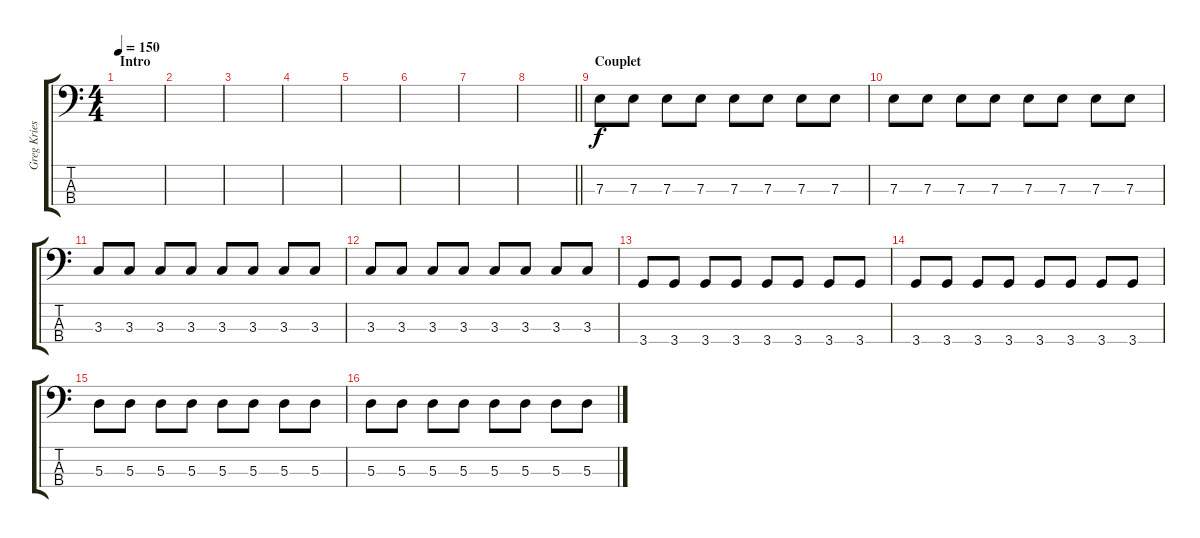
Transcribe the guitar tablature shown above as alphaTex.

\track ("Greg Kriesel - Bass" "Greg Kries") {instrument electricbasspick}
\staff {score tabs}
\tuning (G2 D2 A1 E1) {hide}
\ts (4 4)
\section ("" "Intro")
\tempo 150
\clef f4
\ks c
|
|
|
|
|
|
|
\barLineRight lightlight
|
\section ("" "Couplet")
7.3.8 7.3.8 7.3.8 7.3.8 7.3.8 7.3.8 7.3.8 7.3.8 |
7.3.8 7.3.8 7.3.8 7.3.8 7.3.8 7.3.8 7.3.8 7.3.8 |
3.3.8 3.3.8 3.3.8 3.3.8 3.3.8 3.3.8 3.3.8 3.3.8 |
3.3.8 3.3.8 3.3.8 3.3.8 3.3.8 3.3.8 3.3.8 3.3.8 |
3.4.8 3.4.8 3.4.8 3.4.8 3.4.8 3.4.8 3.4.8 3.4.8 |
3.4.8 3.4.8 3.4.8 3.4.8 3.4.8 3.4.8 3.4.8 3.4.8 |
5.3.8 5.3.8 5.3.8 5.3.8 5.3.8 5.3.8 5.3.8 5.3.8 |
5.3.8 5.3.8 5.3.8 5.3.8 5.3.8 5.3.8 5.3.8 5.3.8
